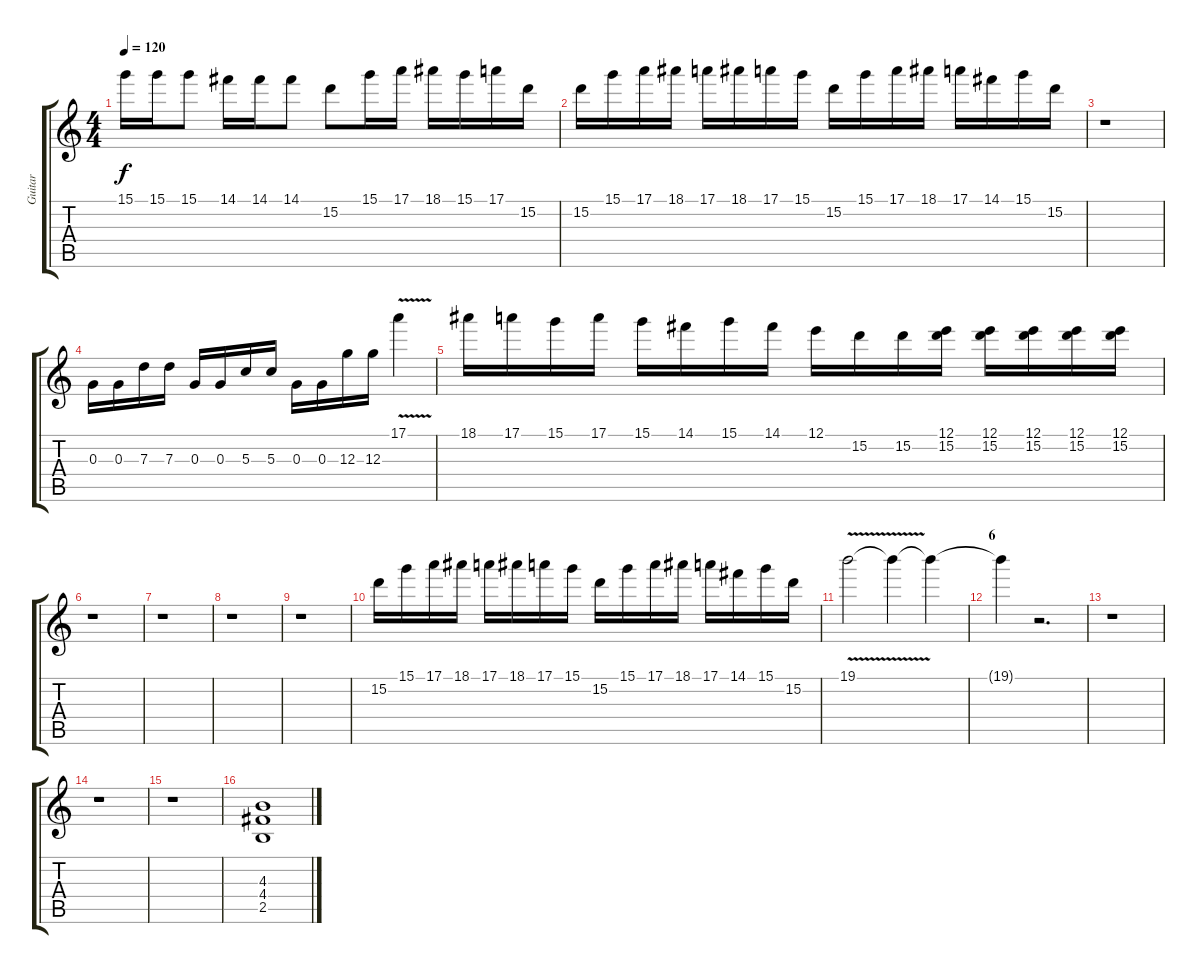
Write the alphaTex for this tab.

\track ("Guitar" "Guitar") {instrument distortionguitar}
\staff {score tabs}
\tuning (E4 B3 G3 D3 A2 E2) {hide}
\ts (4 4)
\tempo 120
\clef g2
\ks c
15.1.16{dy f} 15.1.16 15.1.8 14.1.16 14.1.16 14.1.8 15.2.8 15.1.16 17.1.16 18.1.16 15.1.16 17.1.16 15.2.16 |
15.2.16 15.1.16 17.1.16 18.1.16 17.1.16 18.1.16 17.1.16 15.1.16 15.2.16 15.1.16 17.1.16 18.1.16 17.1.16 14.1.16 15.1.16 15.2.16 |
r.1 |
0.3.16 0.3.16 7.3.16 7.3.16 0.3.16 0.3.16 5.3.16 5.3.16 0.3.16 0.3.16 12.3.16 12.3.16 17.1{v}.4 |
18.1.16 17.1.16 15.1.16 17.1.16 15.1.16 14.1.16 15.1.16 14.1.16 12.1.16 15.2.16 15.2.16 (12.1 15.2).16 (12.1 15.2).16 (12.1 15.2).16 (12.1 15.2).16 (12.1 15.2).16 |
r.1 |
r.1 |
r.1 |
r.1 |
15.2.16 15.1.16 17.1.16 18.1.16 17.1.16 18.1.16 17.1.16 15.1.16 15.2.16 15.1.16 17.1.16 18.1.16 17.1.16 14.1.16 15.1.16 15.2.16 |
19.1{v}.2 19.1{t}.4 19.1{t}.4 |
\section ("" "6")
19.1{t}.4 r.2{d} |
r.1 |
r.1 |
r.1 |
(4.3 4.4 2.5).1{volume 14}
